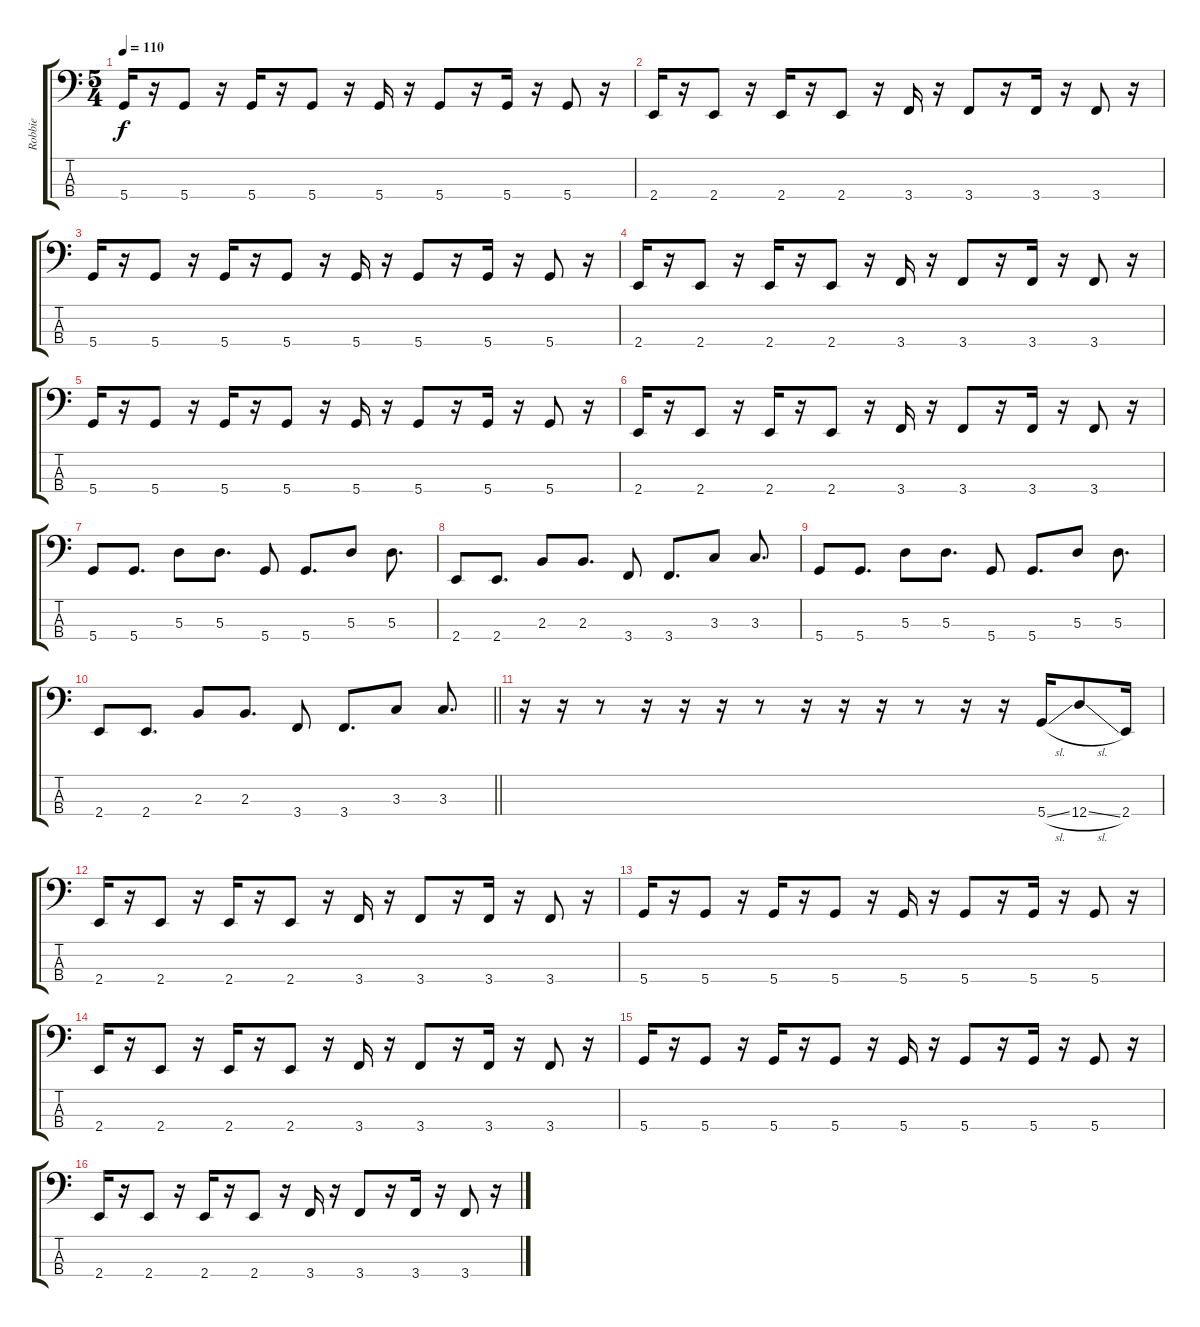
\track ("Robbie" "Robbie") {instrument electricbassfinger}
\staff {score tabs}
\tuning (G2 D2 A1 D1) {hide}
\ts (5 4)
\tempo 110
\clef f4
\ks c
5.4.16{dy f} r.16 5.4.8 r.16 5.4.16 r.16 5.4.8 r.16 5.4.16 r.16 5.4.8 r.16 5.4.16 r.16 5.4.8 r.16 |
2.4.16 r.16 2.4.8 r.16 2.4.16 r.16 2.4.8 r.16 3.4.16 r.16 3.4.8 r.16 3.4.16 r.16 3.4.8 r.16 |
5.4.16 r.16 5.4.8 r.16 5.4.16 r.16 5.4.8 r.16 5.4.16 r.16 5.4.8 r.16 5.4.16 r.16 5.4.8 r.16 |
2.4.16 r.16 2.4.8 r.16 2.4.16 r.16 2.4.8 r.16 3.4.16 r.16 3.4.8 r.16 3.4.16 r.16 3.4.8 r.16 |
5.4.16 r.16 5.4.8 r.16 5.4.16 r.16 5.4.8 r.16 5.4.16 r.16 5.4.8 r.16 5.4.16 r.16 5.4.8 r.16 |
2.4.16 r.16 2.4.8 r.16 2.4.16 r.16 2.4.8 r.16 3.4.16 r.16 3.4.8 r.16 3.4.16 r.16 3.4.8 r.16 |
5.4.8 5.4.8{d} 5.3.8 5.3.8{d} 5.4.8 5.4.8{d} 5.3.8 5.3.8{d} |
2.4.8 2.4.8{d} 2.3.8 2.3.8{d} 3.4.8 3.4.8{d} 3.3.8 3.3.8{d} |
5.4.8 5.4.8{d} 5.3.8 5.3.8{d} 5.4.8 5.4.8{d} 5.3.8 5.3.8{d} |
\barLineRight lightlight
2.4.8 2.4.8{d} 2.3.8 2.3.8{d} 3.4.8 3.4.8{d} 3.3.8 3.3.8{d} |
\section ("" "")
r.16 r.16 r.8 r.16 r.16 r.16 r.8 r.16 r.16 r.16 r.8 r.16 r.16 5.4{sl}.16 12.4{sl}.8 2.4.16 |
2.4.16 r.16 2.4.8 r.16 2.4.16 r.16 2.4.8 r.16 3.4.16 r.16 3.4.8 r.16 3.4.16 r.16 3.4.8 r.16 |
5.4.16 r.16 5.4.8 r.16 5.4.16 r.16 5.4.8 r.16 5.4.16 r.16 5.4.8 r.16 5.4.16 r.16 5.4.8 r.16 |
2.4.16 r.16 2.4.8 r.16 2.4.16 r.16 2.4.8 r.16 3.4.16 r.16 3.4.8 r.16 3.4.16 r.16 3.4.8 r.16 |
5.4.16 r.16 5.4.8 r.16 5.4.16 r.16 5.4.8 r.16 5.4.16 r.16 5.4.8 r.16 5.4.16 r.16 5.4.8 r.16 |
2.4.16 r.16 2.4.8 r.16 2.4.16 r.16 2.4.8 r.16 3.4.16 r.16 3.4.8 r.16 3.4.16 r.16 3.4.8 r.16
